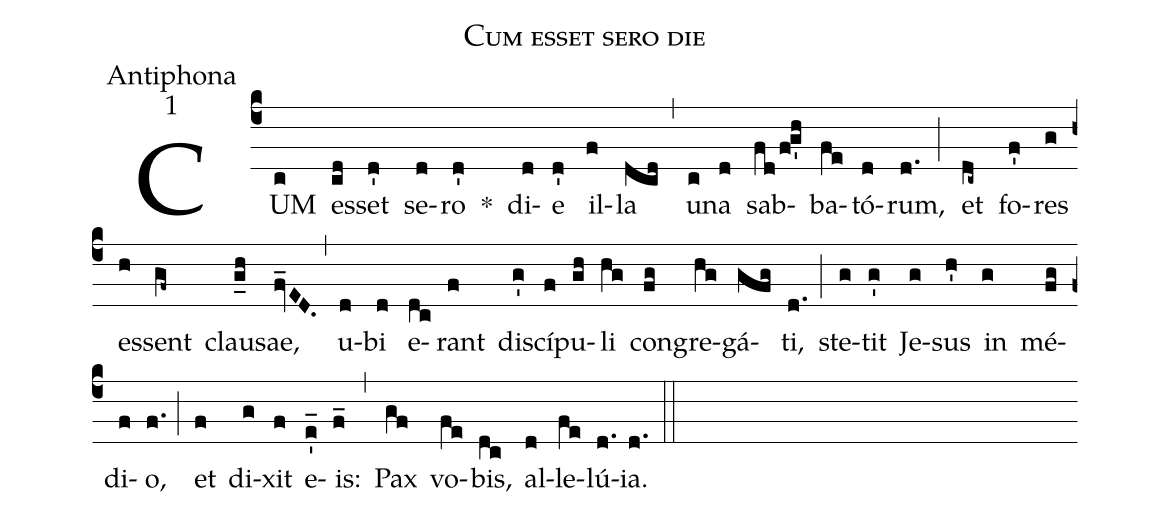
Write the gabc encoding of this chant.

name:Cum esset sero die;
office-part:Antiphona;
mode:1;
%%
(c4) CUM(c) es(cd)set(d') se(d)ro(d') *() di(d)e(d') il(f)la(dcd) (,) u(c)na(d) sab(fd/f!g'h)ba(fe)tó(d)rum,(d.) (;) et(dc~) fo(f')res(g) es(h)sent(gf~) clau(g_h)sae,(fv_ED.) (,) u(d)bi(d) e(dc)rant(f) di(g')scí(f)pu(gh)li(hg) con(fg)gre(hg)gá(gfg)ti,(d.) (;) ste(g)tit(g') Je(g)sus(h') in(g) mé(fg)di(f)o,(f.) (;) et(f) di(g)xit(f) e(e'_)is:(f_) (,) Pax(gf) vo(fe)bis,(dc) al(d)le(fe)lú(d.)ia.(d.) (::)
